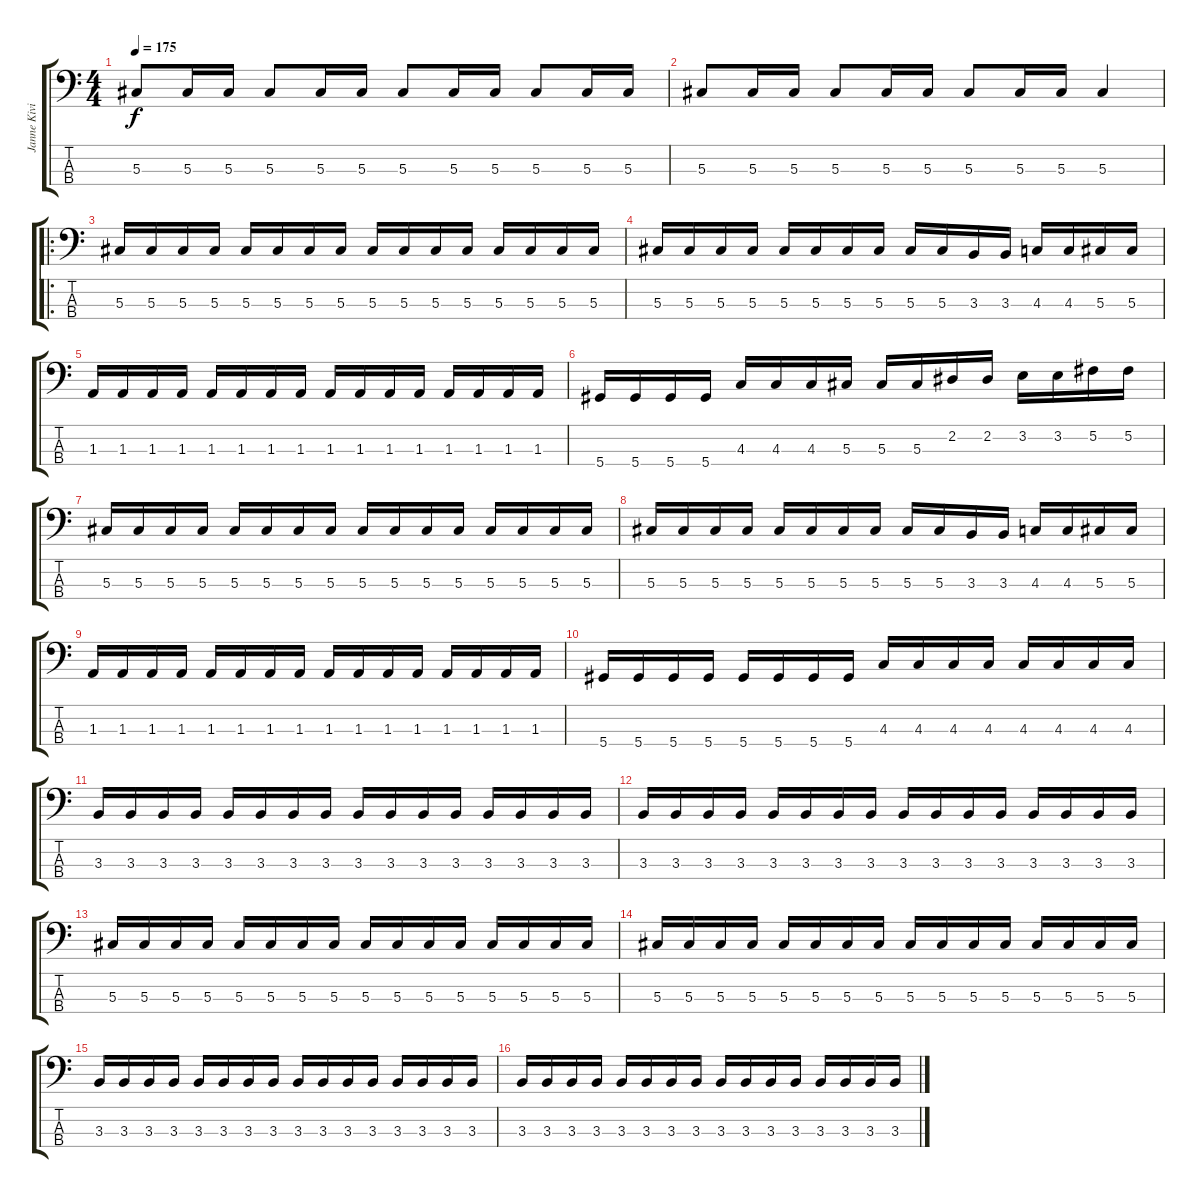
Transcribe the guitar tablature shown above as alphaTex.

\track ("Janne Kivilahti" "Janne Kivi") {instrument electricbasspick}
\staff {score tabs}
\tuning (Gb2 Db2 Ab1 Eb1) {hide}
\ts (4 4)
\tempo 175
\clef f4
\ks c
5.3.8{dy f} 5.3.16 5.3.16 5.3.8 5.3.16 5.3.16 5.3.8 5.3.16 5.3.16 5.3.8 5.3.16 5.3.16 |
5.3.8 5.3.16 5.3.16 5.3.8 5.3.16 5.3.16 5.3.8 5.3.16 5.3.16 5.3.4 |
\ro
5.3.16 5.3.16 5.3.16 5.3.16 5.3.16 5.3.16 5.3.16 5.3.16 5.3.16 5.3.16 5.3.16 5.3.16 5.3.16 5.3.16 5.3.16 5.3.16 |
5.3.16 5.3.16 5.3.16 5.3.16 5.3.16 5.3.16 5.3.16 5.3.16 5.3.16 5.3.16 3.3.16 3.3.16 4.3.16 4.3.16 5.3.16 5.3.16 |
1.3.16 1.3.16 1.3.16 1.3.16 1.3.16 1.3.16 1.3.16 1.3.16 1.3.16 1.3.16 1.3.16 1.3.16 1.3.16 1.3.16 1.3.16 1.3.16 |
5.4.16 5.4.16 5.4.16 5.4.16 4.3.16 4.3.16 4.3.16 5.3.16 5.3.16 5.3.16 2.2.16 2.2.16 3.2.16 3.2.16 5.2.16 5.2.16 |
5.3.16 5.3.16 5.3.16 5.3.16 5.3.16 5.3.16 5.3.16 5.3.16 5.3.16 5.3.16 5.3.16 5.3.16 5.3.16 5.3.16 5.3.16 5.3.16 |
5.3.16 5.3.16 5.3.16 5.3.16 5.3.16 5.3.16 5.3.16 5.3.16 5.3.16 5.3.16 3.3.16 3.3.16 4.3.16 4.3.16 5.3.16 5.3.16 |
1.3.16 1.3.16 1.3.16 1.3.16 1.3.16 1.3.16 1.3.16 1.3.16 1.3.16 1.3.16 1.3.16 1.3.16 1.3.16 1.3.16 1.3.16 1.3.16 |
5.4.16 5.4.16 5.4.16 5.4.16 5.4.16 5.4.16 5.4.16 5.4.16 4.3.16 4.3.16 4.3.16 4.3.16 4.3.16 4.3.16 4.3.16 4.3.16 |
3.3.16 3.3.16 3.3.16 3.3.16 3.3.16 3.3.16 3.3.16 3.3.16 3.3.16 3.3.16 3.3.16 3.3.16 3.3.16 3.3.16 3.3.16 3.3.16 |
3.3.16 3.3.16 3.3.16 3.3.16 3.3.16 3.3.16 3.3.16 3.3.16 3.3.16 3.3.16 3.3.16 3.3.16 3.3.16 3.3.16 3.3.16 3.3.16 |
5.3.16 5.3.16 5.3.16 5.3.16 5.3.16 5.3.16 5.3.16 5.3.16 5.3.16 5.3.16 5.3.16 5.3.16 5.3.16 5.3.16 5.3.16 5.3.16 |
5.3.16 5.3.16 5.3.16 5.3.16 5.3.16 5.3.16 5.3.16 5.3.16 5.3.16 5.3.16 5.3.16 5.3.16 5.3.16 5.3.16 5.3.16 5.3.16 |
3.3.16 3.3.16 3.3.16 3.3.16 3.3.16 3.3.16 3.3.16 3.3.16 3.3.16 3.3.16 3.3.16 3.3.16 3.3.16 3.3.16 3.3.16 3.3.16 |
3.3.16 3.3.16 3.3.16 3.3.16 3.3.16 3.3.16 3.3.16 3.3.16 3.3.16 3.3.16 3.3.16 3.3.16 3.3.16 3.3.16 3.3.16 3.3.16
